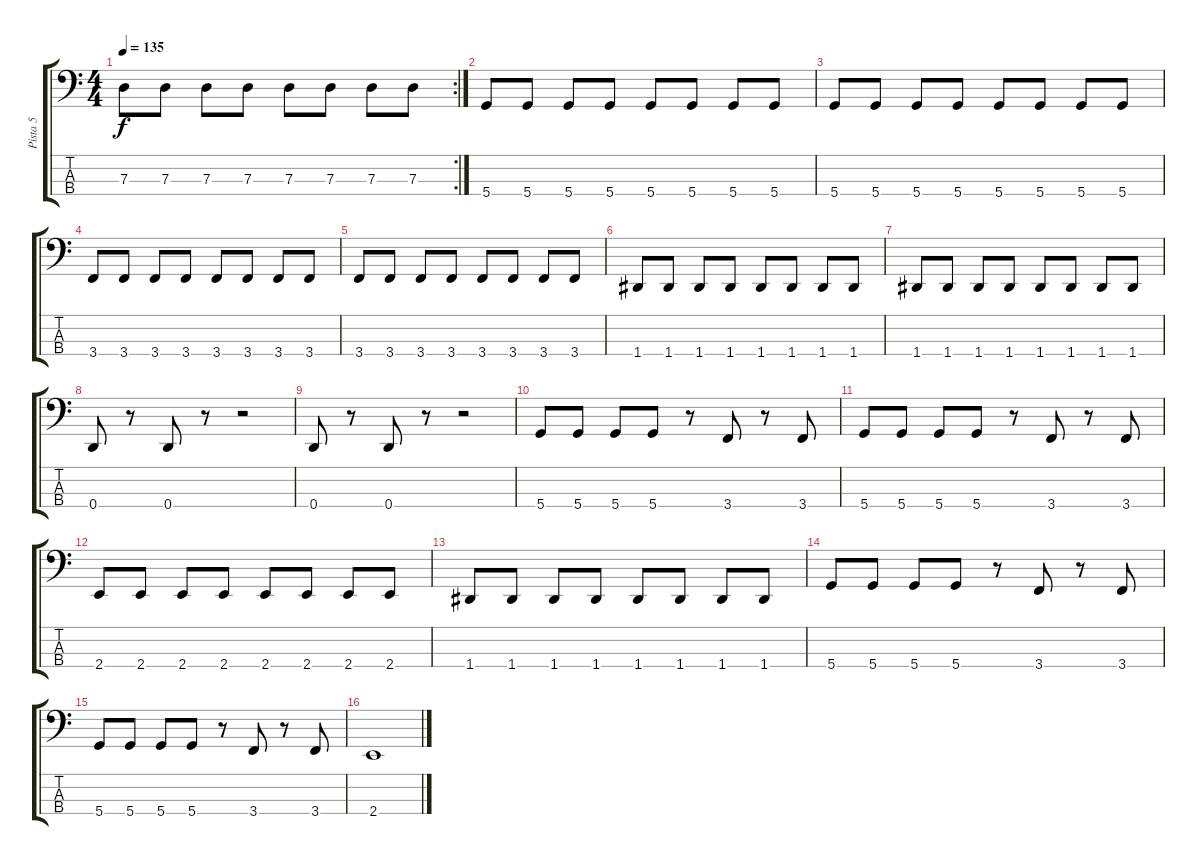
\track ("Pista 5" "Pista 5") {instrument electricbassfinger}
\staff {score tabs}
\tuning (F2 C2 G1 D1) {hide}
\rc 2
\ts (4 4)
\tempo 135
\clef f4
\ks c
7.3.8{dy f} 7.3.8 7.3.8 7.3.8 7.3.8 7.3.8 7.3.8 7.3.8 |
5.4.8 5.4.8 5.4.8 5.4.8 5.4.8 5.4.8 5.4.8 5.4.8 |
5.4.8 5.4.8 5.4.8 5.4.8 5.4.8 5.4.8 5.4.8 5.4.8 |
3.4.8 3.4.8 3.4.8 3.4.8 3.4.8 3.4.8 3.4.8 3.4.8 |
3.4.8 3.4.8 3.4.8 3.4.8 3.4.8 3.4.8 3.4.8 3.4.8 |
1.4.8 1.4.8 1.4.8 1.4.8 1.4.8 1.4.8 1.4.8 1.4.8 |
1.4.8 1.4.8 1.4.8 1.4.8 1.4.8 1.4.8 1.4.8 1.4.8 |
0.4.8 r.8 0.4.8 r.8 r.2 |
0.4.8 r.8 0.4.8 r.8 r.2 |
5.4.8 5.4.8 5.4.8 5.4.8 r.8 3.4.8 r.8 3.4.8 |
5.4.8 5.4.8 5.4.8 5.4.8 r.8 3.4.8 r.8 3.4.8 |
2.4.8 2.4.8 2.4.8 2.4.8 2.4.8 2.4.8 2.4.8 2.4.8 |
1.4.8 1.4.8 1.4.8 1.4.8 1.4.8 1.4.8 1.4.8 1.4.8 |
5.4.8 5.4.8 5.4.8 5.4.8 r.8 3.4.8 r.8 3.4.8 |
5.4.8 5.4.8 5.4.8 5.4.8 r.8 3.4.8 r.8 3.4.8 |
2.4.1
